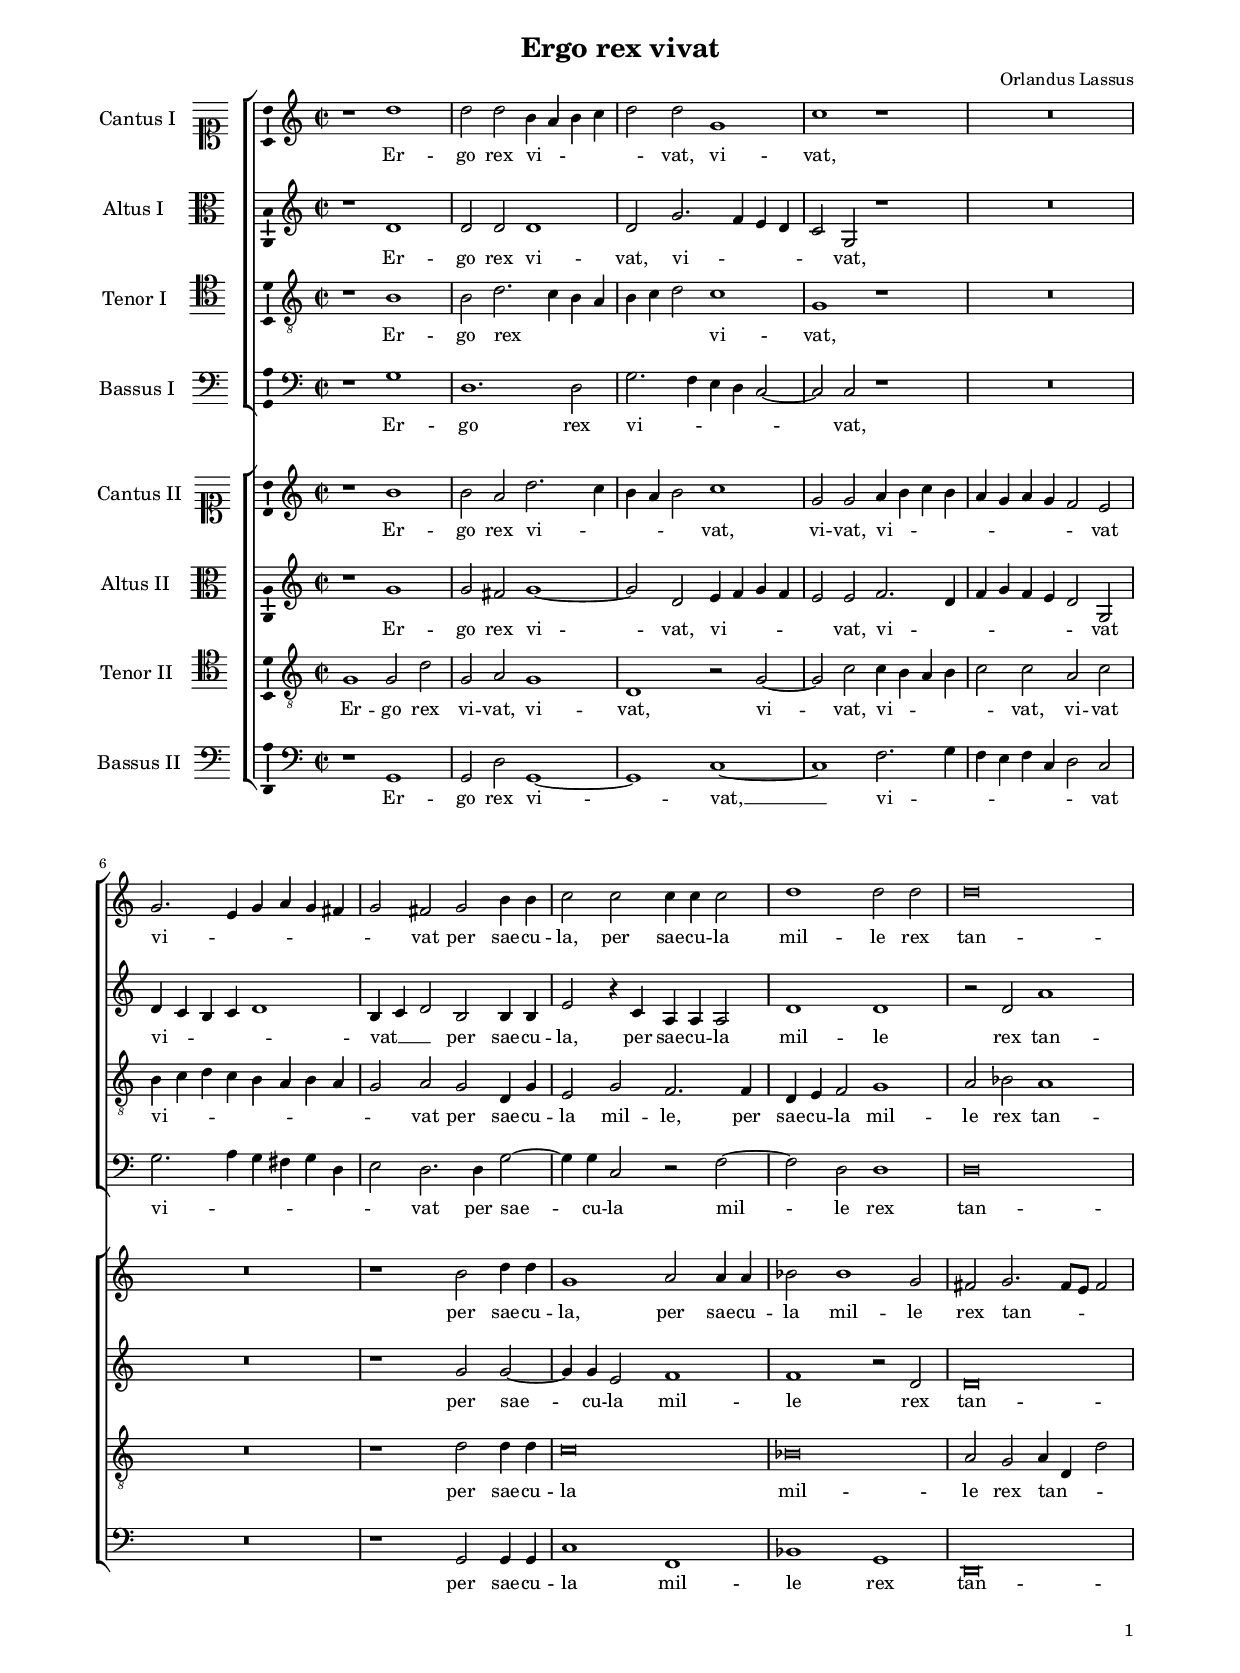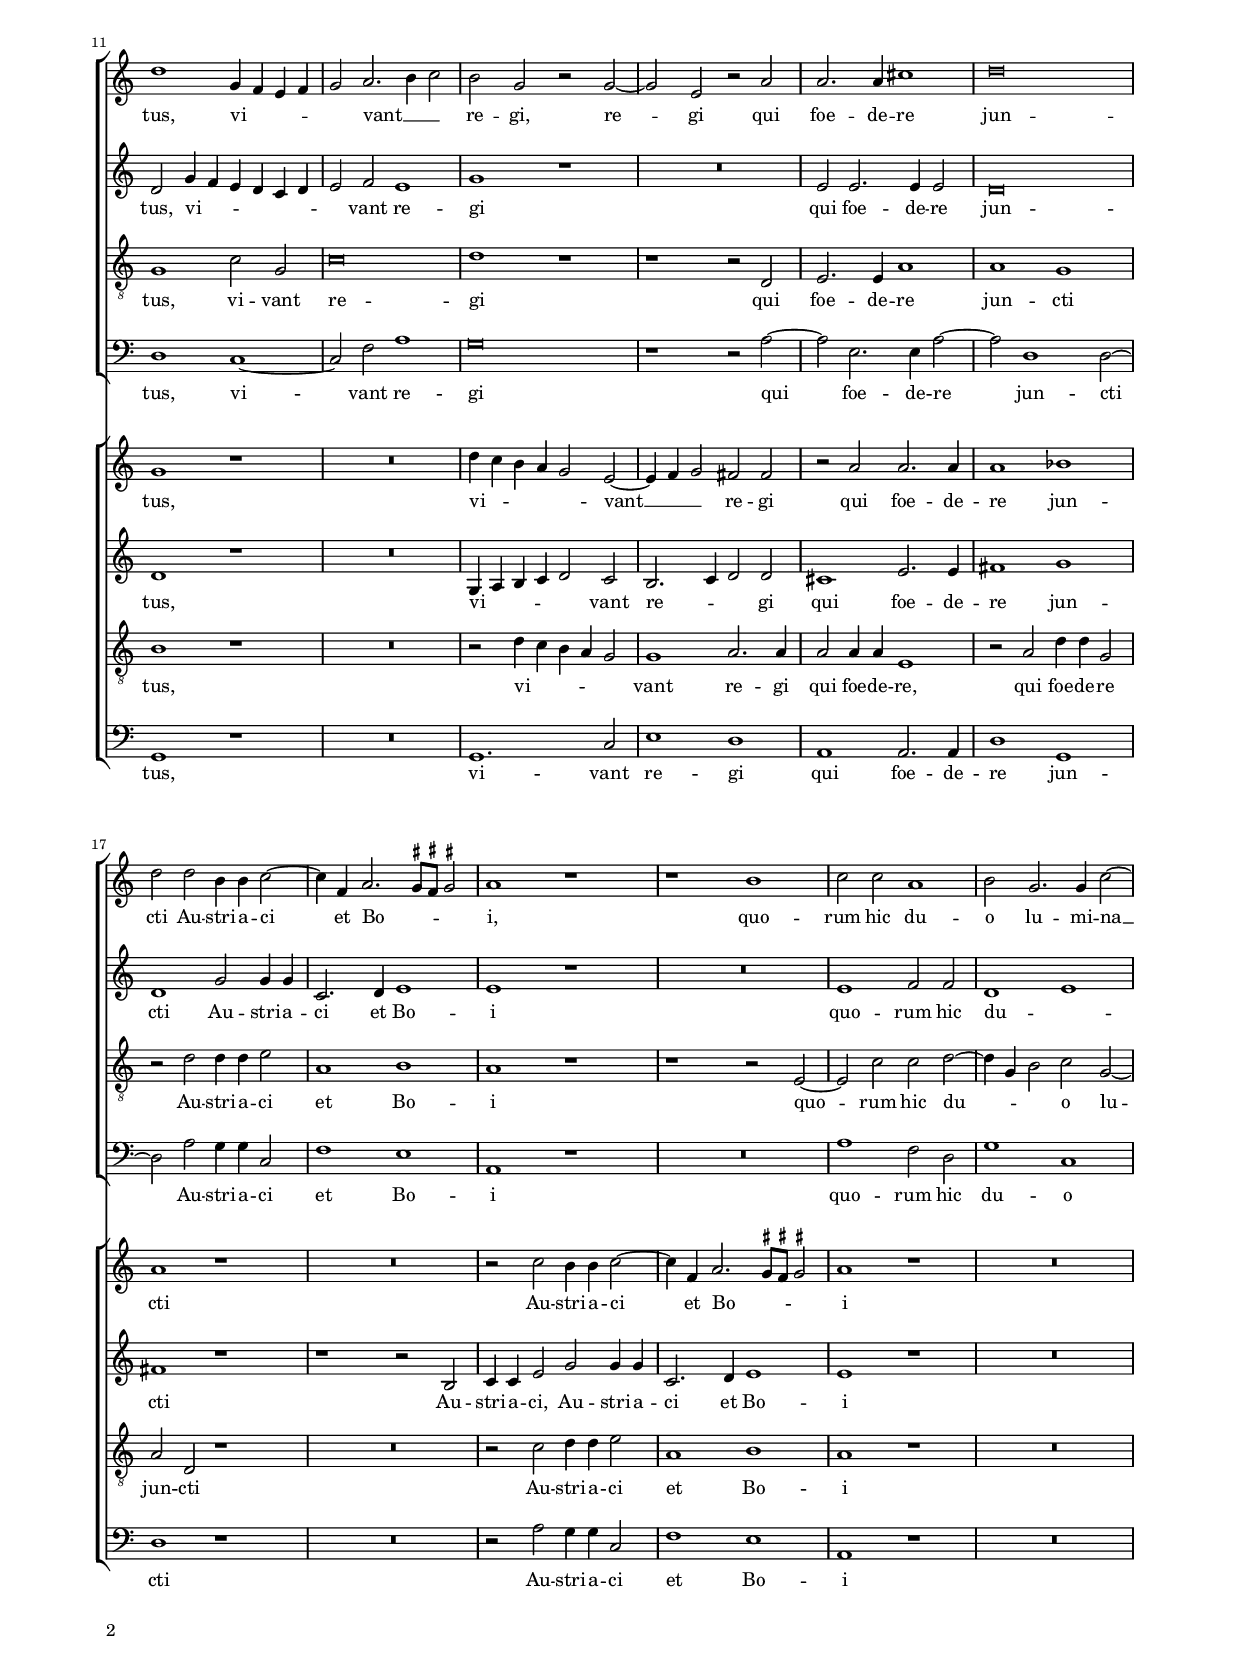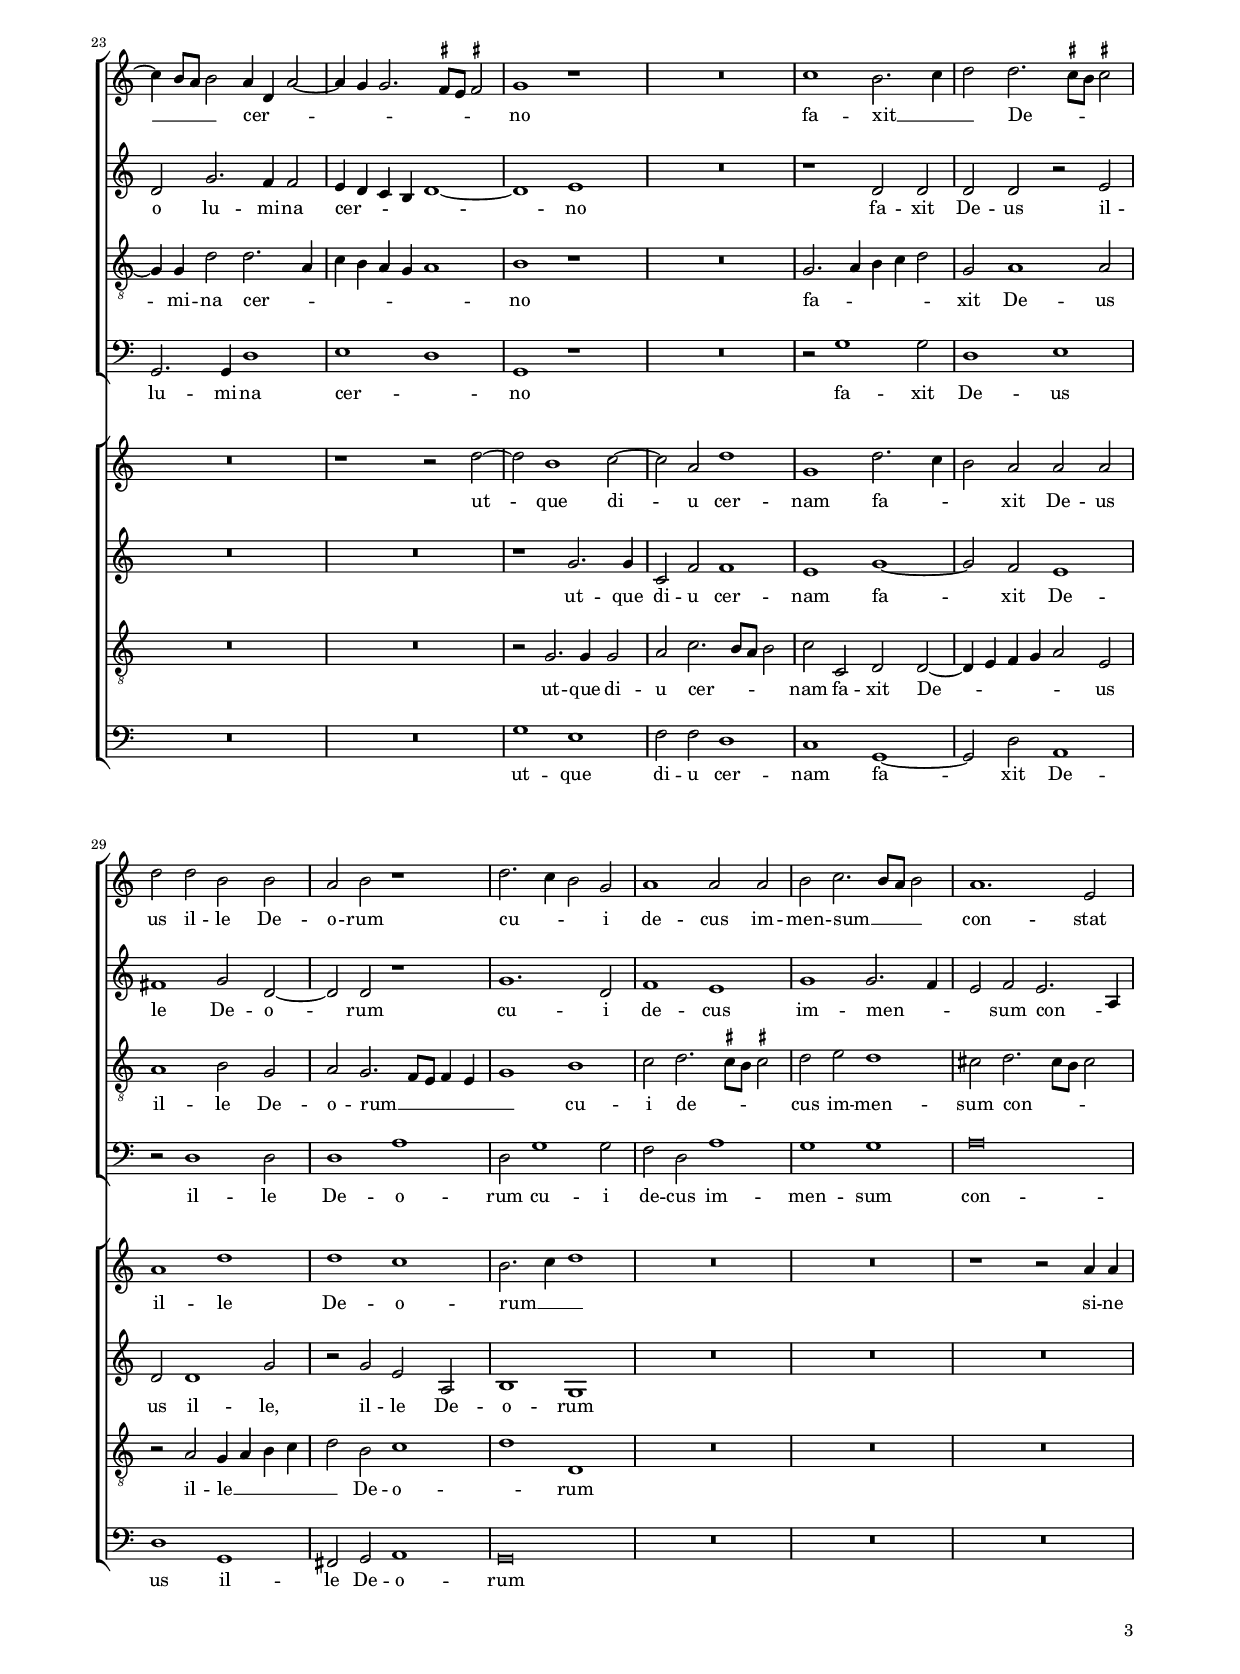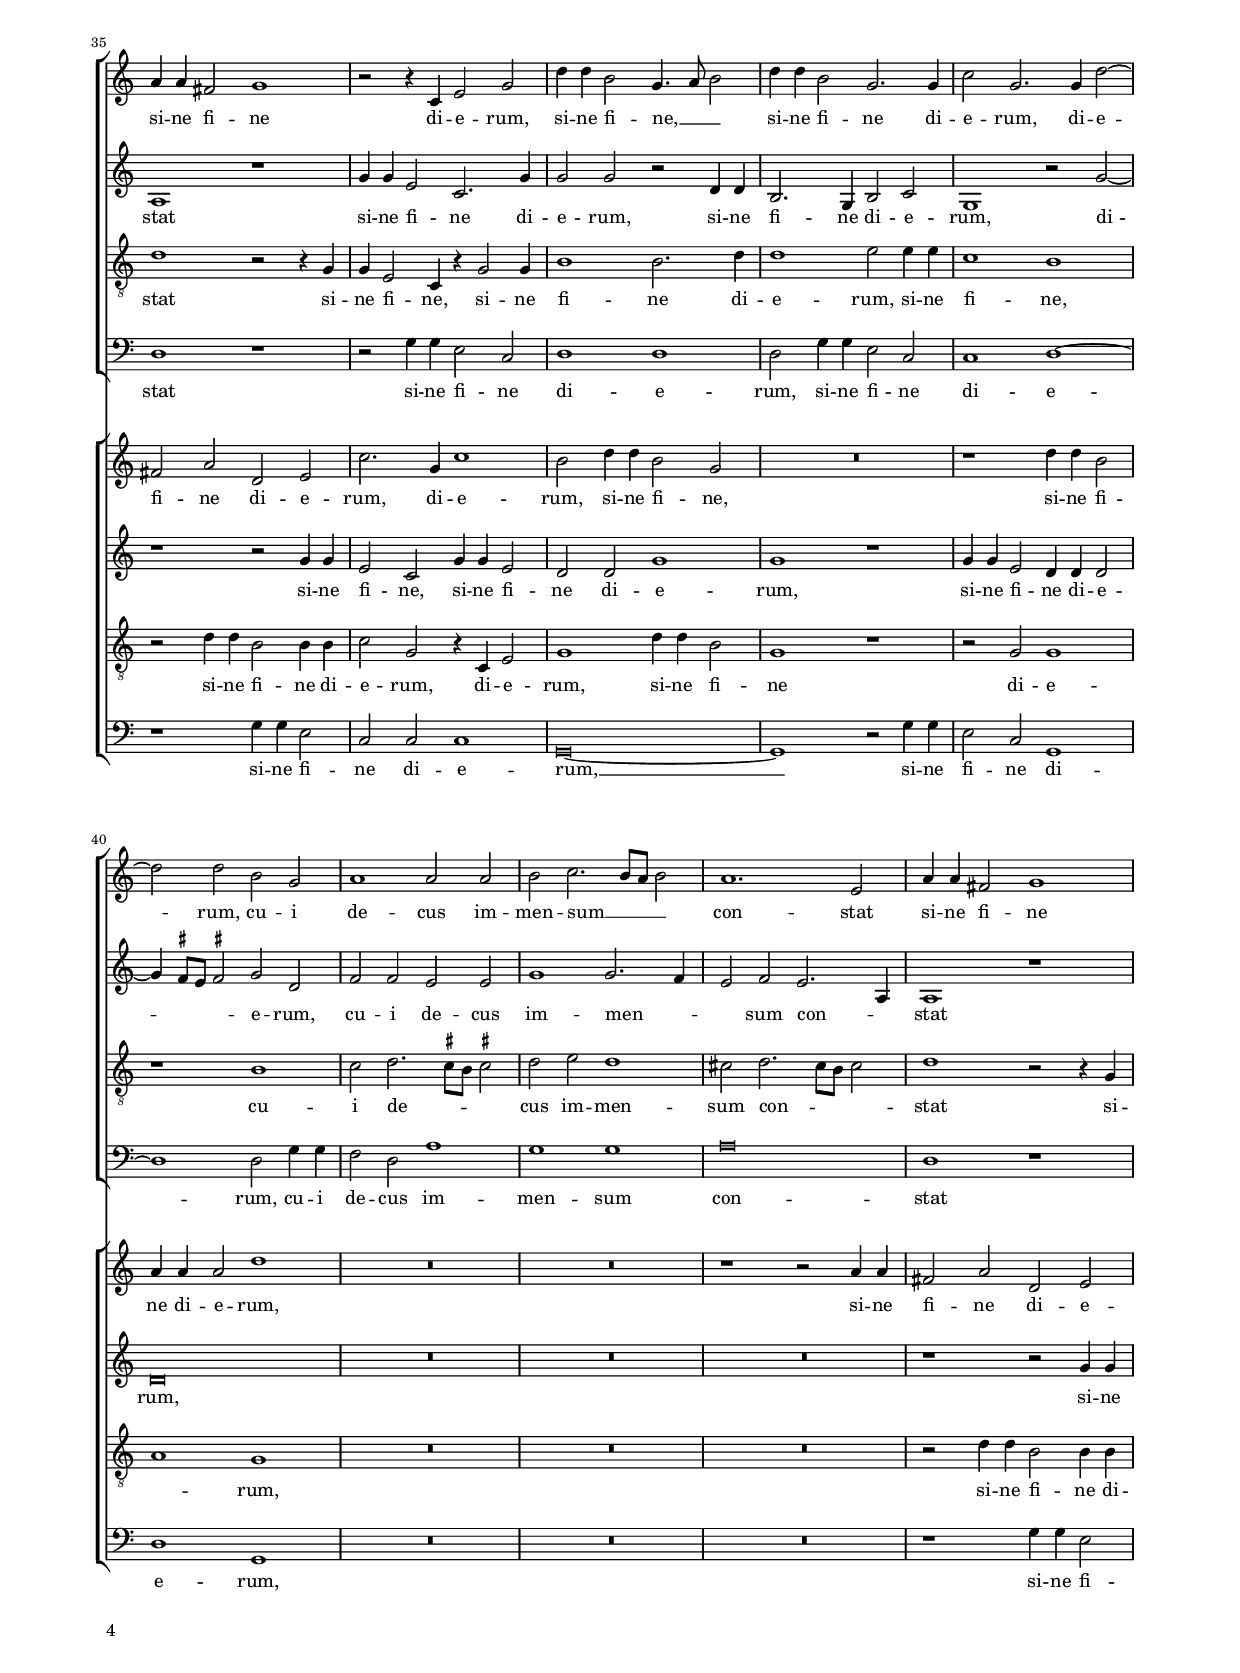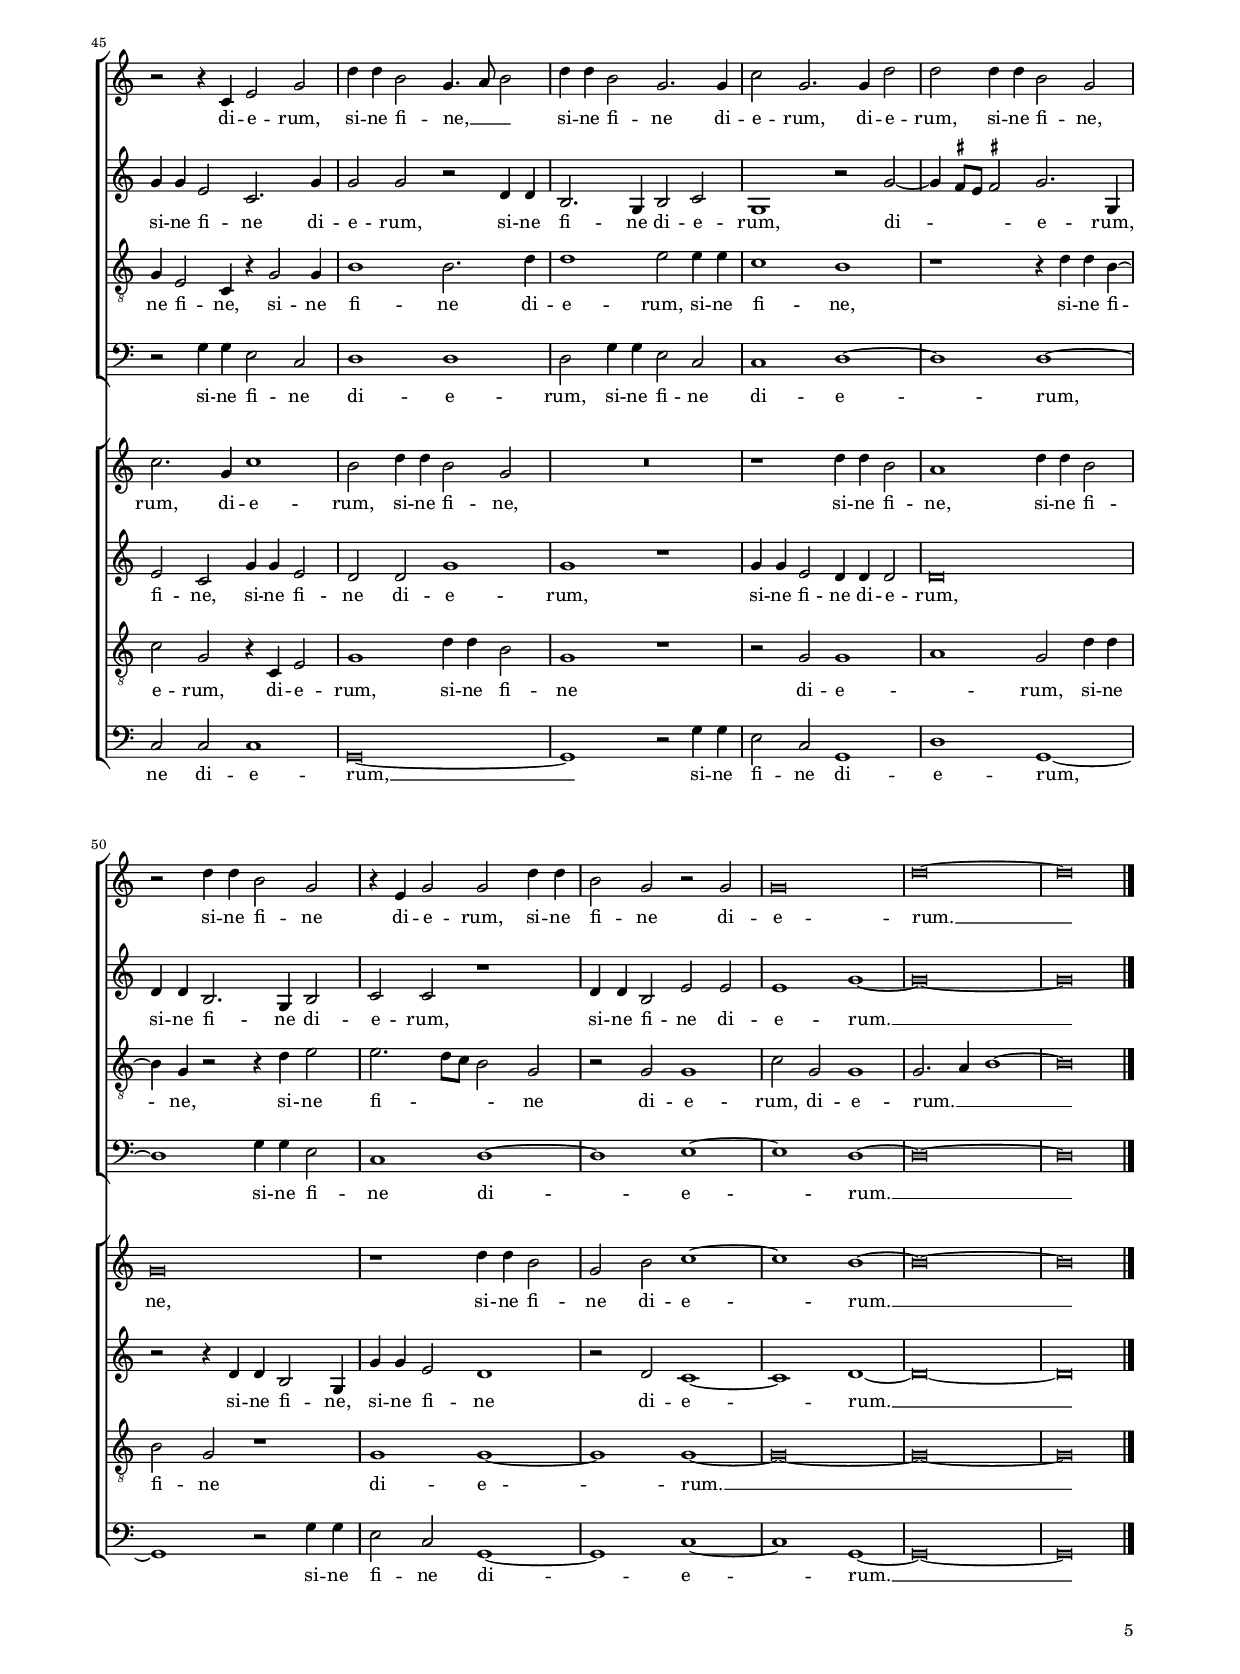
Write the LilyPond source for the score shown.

\header
{
  title="Ergo rex vivat"
  composer="Orlandus Lassus"
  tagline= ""
}

\version "2.22.2"
\language deutsch
#(set-global-staff-size 15)
% #(set-default-paper-size "letter")
#(ly:set-option 'point-and-click #f)



\paper
	{
	top-margin = 1.5 \cm
	bottom-margin = 1 \cm
	left-margin = 1.8 \cm
	right-margin = 1.8 \cm
	print-page-number = ##f
	ragged-bottom = ##f
	ragged-last-bottom = ##t
%   systems-per-page = 2
%   page-count = 6
	system-system-spacing = #'((basic-distance . 18) (minimum-distance . 14) (padding . 8) (strechability . 250))
    oddFooterMarkup=\markup   \fill-line { "" \fromproperty #'page:page-number-string }
    evenFooterMarkup=\markup  \fill-line { \fromproperty #'page:page-number-string "" }
    last-bottom-spacing = #'((basic-distance . 12) (minimum-distance . 7) (padding . 4))
	}


global = {
	\key c \major
	\time 2/2 \set Score.measureLength = #(ly:make-moment 2/1)
    \set Score.tempoHideNote = ##t
    \tempo 2 = 90
    \skip 1*2*55  \bar "|."
	}

	ficta = { \once \set suggestAccidentals = ##t }
	
	forget = #(define-music-function (music) (ly:music?) #{
	\accidentalStyle forget
	$music
	\accidentalStyle default
	#})

	
incipitcantusprimus = \markup { \score {
	{
	\set Staff.instrumentName = \markup { \fontsize #1 "Cantus I" }
	\key c \major
	\clef soprano
	s4 \bar ""
	}
	\layout  {
	raggedright = ##t
	indent = 1.8 \cm
	line-width = 2.4\cm
	\context { \Staff \remove Time_signature_engraver }
	\override Staff.Clef.Y-extent = #'(0 . 0)
	}} \hspace #1 }
      
incipitaltusprimus = \markup { \score {
	{
	\set Staff.instrumentName = \markup { \fontsize #1 "Altus I" }
	\key c \major
	\clef alto
	s4 \bar ""
	}
	\layout  {
	raggedright = ##t
	indent = 1.8 \cm
	line-width = 2.4\cm
	\context { \Staff \remove Time_signature_engraver }
	\override Staff.Clef.Y-extent = #'(0 . 0)
	}} \hspace #1 }
      
incipittenorprimus = \markup { \score {
	{
	\set Staff.instrumentName = \markup { \fontsize #1 "Tenor I" }
	\key c \major
	\clef tenor
	s4 \bar ""
	}
	\layout  {
	raggedright = ##t
	indent = 1.8 \cm
	line-width = 2.4\cm
	\context { \Staff \remove Time_signature_engraver }
	\override Staff.Clef.Y-extent = #'(0 . 0)
	}} \hspace #1 }


incipitbassusprimus = \markup { \score {
	{
	\set Staff.instrumentName = \markup { \fontsize #1 "Bassus I" }
	\key c \major
	\clef bass
	s4 \bar ""
	}
	\layout  {
	raggedright = ##t
	indent = 1.8 \cm
	line-width = 2.4\cm
	\context { \Staff \remove Time_signature_engraver }
	\override Staff.Clef.Y-extent = #'(0 . 0)
	}} \hspace #1 }

incipitcantussecundus = \markup { \score {
	{
	\set Staff.instrumentName = \markup { \fontsize #1 "Cantus II" }
	\key c \major
	\clef soprano
	s4 \bar ""
	}
	\layout  {
	raggedright = ##t
	indent = 1.8 \cm
	line-width = 2.4\cm
	\context { \Staff \remove Time_signature_engraver }
	\override Staff.Clef.Y-extent = #'(0 . 0)
	}} \hspace #1 }


incipitaltussecundus = \markup { \score {
	{
	\set Staff.instrumentName = \markup { \fontsize #1 "Altus II" }
	\key c \major
	\clef alto
	s4 \bar ""
	}
	\layout  {
	raggedright = ##t
	indent = 1.8 \cm
	line-width = 2.4\cm
	\context { \Staff \remove Time_signature_engraver }
	\override Staff.Clef.Y-extent = #'(0 . 0)
	}} \hspace #1 }


incipittenorsecundus = \markup { \score {
	{
	\set Staff.instrumentName = \markup { \fontsize #1 "Tenor II" }
	\key c \major
	\clef tenor
	s4 \bar ""
	}
	\layout  {
	raggedright = ##t
	indent = 1.8 \cm
	line-width = 2.4\cm
	\context { \Staff \remove Time_signature_engraver }
	\override Staff.Clef.Y-extent = #'(0 . 0)
	}} \hspace #1 }	


incipitbassussecundus = \markup { \score {
	{
	\set Staff.instrumentName = \markup { \fontsize #1 "Bassus II" }
	\key c \major
	\clef bass
	s4 \bar ""
	}
	\layout  {
	raggedright = ##t
	indent = 1.8 \cm
	line-width = 2.4\cm
	\context { \Staff \remove Time_signature_engraver }
	\override Staff.Clef.Y-extent = #'(0 . 0)
	}} \hspace #1 }

cantusprimus =  \relative c''
	{
	r1 d
	d2 d h4 a h c
	d2 d g,1
	c1 r
%5
	R\breve |
	g2. e4 g4 a g fis
	g2 fis g h4 h
	c2 c c4 c c2
	d1 d2 d
%10
	d\breve |
	d1 g,4 f e f
	g2 a2. h4 c2
	h2 g r g~
	g2 e r a
%15
	a2. a4 cis1 |
	d\breve
	d2 d h4 h c2~
	c4 f, a2. \ficta gis8 \ficta fis \ficta gis!2
	a1 r
%20
	r1 h |
	c2 c a1
	h2 g2. g4 c2~
	c4 h8 a h2 a4 d, a'2~
	a4 g g2. \ficta fis8 e \ficta fis!2
%25
	g1 r |
	R\breve
	c1 h2. c4
	d2 d2. \ficta cis8 h \ficta cis!2
	d2 d h h
%30
	a2 h r1 |
	d2. c4 h2 g
	a1 a2 a
	h2 c2. h8 a h2
	a1. e2
%35
	a4 a fis2 g1 |
	r2 r4 c, e2 g
	d'4 d h2 g4. a8 h2
	d4 d h2 g2. g4
	c2 g2. g4 d'2~
%40
	d2 d h g |
	a1 a2 a
	h2 c2. h8 a h2
	a1. e2
	a4 a fis2 g1
%45
	r2 r4 c, e2 g |
	d'4 d h2 g4. a8 h2
	d4 d h2 g2. g4
	c2 g2. g4 d'2
	d2 d4 d h2 g
%50
	r2 d'4 d h2 g |
	r4 e g2 g d'4 d
	h2 g r g
	g\breve
	d'\breve~ |
%55
	d\breve |
	}

altusprimus =  \relative c' 
	{
	r1 d
	d2 d d1
	d2 g2. f4 e d
	c2 g r1
%5
	R\breve |
	d'4 c h c d1
	h4 c d2 h2 h4 h
	e2 r4 c a a a2
	d1 d
%10
	r2 d a'1 |
	d,2 g4 f e d c d
	e2 f e1
	g1 r
	R\breve
%15
	e2 e2. e4 e2 |
	d\breve
	d1 g2 g4 g
	c,2. d4 e1
	e1 r
%20
	R\breve |
	e1 f2 f
	d1 e
	d2 g2. f4 f2
	e4 d c h d1~
%25
	d1 e |
	R\breve
	r1 d2 d
	d2 d r e
	fis1 g2 d~
%30
	d2 d r1 |
	g1. d2
	f1 e
	g1 g2. f4
	e2 f e2. a,4
%35
	a1 r |
	g'4 g e2 c2. g'4
	g2 g r d4 d
	h2. g4 h2 c
	g1 r2 g'~
%40
	g4 \ficta fis8 e \ficta fis!2 g d |
	f2 f e e
	g1 g2. f4
	e2 f e2. a,4
	a1 r
%45
	g'4 g e2 c2. g'4 |
	g2 g r d4 d
	h2. g4 h2 c
	g1 r2 g'~
	g4 \ficta fis8 e \ficta fis!2 g2. g,4
%50
	d'4 d h2. g4 h2 |
	c2 c r1
	d4 d h2 e e
	e1 g~
	g\breve~
%55
	g\breve |
	}

tenorprimus =  \relative c' 
	{
	r1 h
	h2 d2. c4 h a
	h4 c d2 c1
	g1 r
%5
	R\breve |
	h4 c d c h a h a
	g2 a g d4 g
	e2 g f2. f4
	d4 e f2 g1
%10
	a2 b a1 |
	g1 c2 g
	c\breve
	d1 r
	r1 r2 d,
%15
	e2. e4 a1 |
	a1 g
	r2 d' d4 d e2
	a,1 h
	a1 r
%20
	r1 r2 e~ |
	e2 c' c d~
	d4 g, h2 c g~
	g4 g d'2 d2. a4 |
	c4 h a g a1
%25
	h1 r |
	R\breve
	g2. a4 h c d2
	g,2 a1 a2
	a1 h2 g
%30
	a2 g2. f8 e f4 e |
	g1 h
	c2 d2. \ficta cis8 h \ficta cis!2
	d2 e d1
	cis2 d2. cis8 h cis2
%35
	d1 r2 r4 g, |
	g4 e2 c4 r4 g'2 g4
	h1 h2. d4
	d1 e2 e4 e
	c1 h
%40
	r1 h |
	c2 d2. \ficta cis8 h \ficta cis!2
	d2 e d1
	cis2 d2. cis8 h cis2
	d1 r2 r4 g,
%45
	g4 e2 c4 r4 g'2 g4 |
	h1 h2. d4
	d1 e2 e4 e
	c1 h
	r1 r4 d d h~
%50
	h4 g r2 r4 d' e2 |
	e2. d8 c h2 g
	r2 g g1
	c2 g g1
	g2. a4 h1~
%55
	h\breve |
	}

bassusprimus  =  \relative c 
	{
	r1 g'
	d1. d2
	g2. f4 e d c2~
	c2 c r1
%5
	R\breve |
	g'2. a4 g4 fis g d
	e2 d2. d4 g2~
	g4 g c,2 r f~
	f2 d d1
%10
	d\breve |
	d1 c~
	c2 f a1
	g\breve
	r1 r2 a~
%15
	a2 e2. e4 a2~ |
	a2 d,1 d2~
	d2 a' g4 g c,2
	f1 e
	a,1 r
%20
	R\breve |
	a'1 f2 d
	g1 c,
	g2. g4 d'1
	e1 d
%25
	g,1 r |
	R\breve
	r2 g'1 g2
	d1 e
	r2 d1 d2
%30
	d1 a' |
	d,2 g1 g2
	f2 d a'1
	g1 g
	a\breve
%35
	d,1 r |
	r2 g4 g e2 c
	d1 d
	d2 g4 g e2 c
	c1 d~
%40
	d1 d2 g4 g |
	f2 d a'1
	g1 g
	a\breve
	d,1 r
%45
	r2 g4 g e2 c |
	d1 d
	d2 g4 g e2 c
	c1 d~
	d1 d~
%50
	d1 g4 g e2 |
	c1 d~
	d1 e~
	e1 d~
	d\breve~
%55
	d\breve |
	}

cantussecundus =  \relative c''
	{
	r1 h
	h2 a d2. c4
	h4 a h2 c1
	g2 g a4 h c h
%5
	a4 g a g f2 e |
	R\breve
	r1 h'2 d4 d
	g,1 a2 a4 a
	b2 b1 g2
%10
	fis2 g2. fis8 e fis2 |
	g1 r
	R\breve
	d'4 c h a g2 e~
	e4 f g2 fis fis
%15
	r2 a a2. a4 |
	a1 b
	a1 r
	R\breve
	r2 c h4 h c2~
%20
	c4 f, a2. \ficta gis8 \ficta fis \ficta gis!2 |
	a1 r
	R\breve
	R\breve
	r1 r2 d~
%25
	d2 h1 c2~ |
	c2 a d1
	g,1 d'2. c4
	h2 a a a
	a1 d
%30
	d1 c |
	h2. c4 d1
	R\breve
	R\breve
	r1 r2 a4 a
%35
	fis2 a d, e |
	c'2. g4 c1
	h2 d4 d h2 g
	R\breve
	r1 d'4 d h2
%40
	a4 a a2 d1 |
	R\breve
	R\breve
	r1 r2 a4 a
	fis2 a d, e
%45
	c'2. g4 c1 |
	h2 d4 d h2 g
	R\breve
	r1 d'4 d h2
	a1 d4 d h2
%50
	g\breve |
	r1 d'4 d h2
	g2 h c1~
	c1 h~
	h\breve~
%55
	h\breve |
	}

altussecundus =  \relative c'
	{
	r1 g'
	g2 fis g1~
	g2 d e4 f g f
	e2 e f2. d4
%5
	f4 g f e d2 g, |
	R\breve
	r1 g'2 g~
	g4 g e2 f1
	f1 r2 d
%10
	d\breve |
	d1 r
	R\breve
	g,4 a h c d2 c
	h2. c4 d2 d
%15
	cis1 e2. e4 |
	fis1 g
	fis1 r
	r1 r2 h,
	c4 c e2 g g4 g
%20
	c,2. d4 e1 |
	e1 r
	R\breve
	R\breve
	R\breve
%25
	r1 g2. g4 |
	c,2 f f1
	e1 g~
	g2 f e1
	d2 d1 g2
%30
	r2 g e a, |
	h1 g
	R\breve
	R\breve
	R\breve
%35
	r1 r2 g'4 g |
	e2 c g'4 g e2
	d2 d g1
	g1 r
	g4 g e2 d4 d d2
%40
	d\breve |
	R\breve
	R\breve
	R\breve
	r1 r2 g4 g
%45
	e2 c g'4 g e2 |
	d2 d g1
	g1 r
	g4 g e2 d4 d d2
	d\breve
%50
	r2 r4 d d h2 g4 |
	g'4 g e2 d1
	r2 d c1~
	c1 d~
	d\breve~
%55
	d\breve |
	}

tenorsecundus =  \relative c'
	{
	g1 g2 d'
	g,2 a g1
	d1 r2 g~
	g2 c c4 h a h
%5
	c2 c a c |
    R\breve
	r1 d2 d4 d
	c\breve
	b\breve
%10
	a2 g a4 d, d'2 |
	h1 r
	R\breve
	r2 d4 c h a g2
	g1 a2. a4
%15
	a2 a4 a e1 |
	r2 a d4 d g,2
	a2 d, r1
	R\breve
	r2 c' d4 d e2
%20
	a,1 h |
	a1 r
	R\breve
	R\breve
	R\breve
%25
	r2 g2. g4 g2 |
	a2 c2. h8 a h2
	c2 c, d d~
	d4 e f g a2 e
	r2 a g4 a h c
%30
	d2 h c1 |
	d1 d,
	R\breve
	R\breve
	R\breve
%35
	r2 d'4 d h2 h4 h |
	c2 g r4 c, e2
	g1 d'4 d h2
	g1 r
	r2 g g1
%40
	a1 g |
	R\breve
	R\breve
	R\breve
	r2 d'4 d h2 h4 h
%45
	c2 g r4 c, e2 |
	g1 d'4 d h2
	g1 r
	r2 g g1
	a1 g2 d'4 d
%50
	h2 g r1 |
	g1 g~
	g1 g~
	g\breve~
	g\breve~
%55
	g\breve |
	}

bassussecundus =  \relative c
	{
	r1 g
	g2 d' g,1~
	g1 c~
	c1 f2. g4
%5
	f4 e f c d2 c |
	R\breve
	r1 g2 g4 g
	c1 f,
	b1 g
%10
	d\breve |
	g1 r
	R\breve
	g1. c2
	e1 d
%15
	a1 a2. a4 |
	d1 g,
	d'1 r
	R\breve
	r2 a' g4 g c,2
%20
	f1 e |
	a,1 r
	R\breve
	R\breve
	R\breve
%25
	g'1 e |
	f2 f d1
	c1 g~
	g2 d' a1
	d1 g,
%30
	fis2 g a1 |
	g\breve
	R\breve
	R\breve
	R\breve
%35
	r1 g'4 g e2 |
	c2 c c1
	g\breve~
	g1 r2 g'4 g
	e2 c g1
%40
	d'1 g, |
	R\breve
	R\breve
	R\breve
	r1 g'4 g e2
%45
	c2 c c1 |
	g\breve~
	g1 r2 g'4 g
	e2 c g1
	d'1 g,~
%50
	g1 r2 g'4 g |
	e2 c g1~
	g1 c~
	c1 g~
	g\breve~
%55
	g\breve |
	}


lyricscantusprimus = \lyricmode {
	Er -- go rex vi -- _ _ _ _ vat,
    vi -- vat,
    vi -- _ _ _ _ _ _ vat per sae -- cu -- la,
    per sae -- cu -- la mil -- le
    rex tan -- tus, vi -- _ _ _ _ vant __ _ _ re -- gi,
    re -- gi
    qui foe -- de -- re jun -- cti Au -- stri -- a -- ci et Bo -- _ _ _ i,
    quo -- rum hic du -- o lu -- mi -- na __ _ _ _ cer -- _ _ _ _ _ _ _ no
    fa -- xit __ _ _
    De -- _ _ _ us il -- le De -- o -- rum
    cu -- _ _ i de -- cus im -- men -- sum __ _ _ _ con -- stat
    si -- ne fi -- ne di -- e -- rum,
    si -- ne fi -- ne, __ _ _ 
    si -- ne fi -- ne di -- e -- rum,
    di -- e -- rum,
    cu -- i de -- cus im -- men -- sum __ _ _ _ con -- stat
    si -- ne fi -- ne di -- e -- rum,
    si -- ne fi -- ne, __ _ _ 
    si -- ne fi -- ne di -- e -- rum,
    di -- e -- rum,
    si -- ne fi -- ne,
    si -- ne fi -- ne di -- e -- rum,
    si -- ne fi -- ne di -- e -- rum. __
	}


lyricsaltusprimus = \lyricmode {
	Er -- go rex vi -- vat,
    vi -- _ _ _ _ vat,
    vi -- _ _ _ _ vat __ _ _ per sae -- cu -- la,
    per sae -- cu -- la mil -- le
    rex tan -- tus, vi -- _ _ _ _ _ _ vant re -- gi
    qui foe -- de -- re jun -- cti Au -- stri -- a -- ci et Bo -- i
    quo -- rum hic du -- _ o lu -- mi -- na cer -- _ _ _ _ no
    fa -- xit 
    De -- us il -- le De -- o -- rum
    cu -- i de -- cus im -- men -- _ _ sum con -- _ stat
    si -- ne fi -- ne di -- e -- rum,
    si -- ne fi -- ne di -- e -- rum,
    di -- _ _ _ e -- rum,
    cu -- i de -- cus im -- men -- _ _ sum con -- _ stat
    si -- ne fi -- ne di -- e -- rum,
    si -- ne fi -- ne di -- e -- rum,
    di -- _ _ _ e -- rum,
    si -- ne fi -- ne di -- e -- rum,
    si -- ne fi -- ne di -- e -- rum. __
	}


lyricstenorprimus = \lyricmode {
	Er -- go rex _ _ _ _ _ _ vi -- vat,
    vi -- _ _ _ _ _ _ _ _ vat per sae -- cu -- la mil -- le,
    per sae -- cu -- la mil -- le
    rex tan -- tus, vi -- vant re -- gi
    qui foe -- de -- re jun -- cti Au -- stri -- a -- ci et Bo -- i
    quo -- rum hic du -- _ _ o lu -- mi -- na cer -- _ _ _ _ _ _ no
    fa -- _ _ _ _ xit 
    De -- us il -- le De -- o -- rum __ _ _ _ _ _
    cu -- i de -- _ _ _ cus im -- men -- sum con -- _ _ _ stat
    si -- ne fi -- ne,
    si -- ne fi -- ne di -- e -- rum,
    si -- ne fi -- ne,
    cu -- i de -- _ _ _ cus im -- men -- sum con -- _ _ _ stat
    si -- ne fi -- ne,
    si -- ne fi -- ne di -- e -- rum,
    si -- ne fi -- ne,
    si -- ne fi -- ne,
    si -- ne fi -- _ _ _ ne di -- e -- rum,
    di -- e -- rum. __ _ _
	}


lyricsbassusprimus = \lyricmode {
	Er -- go rex vi -- _ _ _ _ vat,
    vi -- _ _ _ _ _ _ vat per sae -- cu -- la mil -- le
    rex tan -- tus, vi -- vant re -- gi
    qui foe -- de -- re jun -- cti Au -- stri -- a -- ci et Bo -- i
    quo -- rum hic du -- o lu -- mi -- na cer -- _ no
    fa -- xit 
    De -- us il -- le De -- o -- rum
    cu -- i de -- cus im -- men -- sum con -- stat
    si -- ne fi -- ne di -- e -- rum,
    si -- ne fi -- ne di -- e -- rum,
    cu -- i de -- cus im -- men -- sum con -- stat
    si -- ne fi -- ne di -- e -- rum,
    si -- ne fi -- ne di -- e -- rum,
    si -- ne fi -- ne di -- e -- rum. __
	}


lyricscantussecundus = \lyricmode {
	Er -- go rex vi -- _ _ _ _ vat,
    vi -- vat,
    vi -- _ _ _ _ _ _ _ _ vat per sae -- cu -- la,
    per sae -- cu -- la mil -- le
    rex tan -- _ _ _ tus,
    vi -- _ _ _ _ vant __ _ _ re -- gi
    qui foe -- de -- re jun -- cti Au -- stri -- a -- ci et Bo -- _ _ _ i
    ut -- que di -- u cer -- nam fa -- _ _ xit 
    De -- us il -- le De -- o -- rum __ _ _
    si -- ne fi -- ne di -- e -- rum,
    di -- e -- rum,
    si -- ne fi -- ne,
    si -- ne fi -- ne di -- e -- rum,
    si -- ne fi -- ne di -- e -- rum,
    di -- e -- rum,
    si -- ne fi -- ne,
    si -- ne fi -- ne,
    si -- ne fi -- ne,
    si -- ne fi -- ne di -- e -- rum. __
	}


lyricsaltussecundus = \lyricmode {
	Er -- go rex vi -- vat,
    vi -- _ _ _ _ vat,
    vi -- _ _ _ _ _ _ vat
    per sae -- cu -- la mil -- le
    rex tan -- tus, vi -- _ _ _ _ vant re -- _ _ gi
    qui foe -- de -- re jun -- cti Au -- stri -- a -- ci,
    Au -- stri -- a -- ci et Bo -- i
    ut -- que di -- u cer -- nam fa -- xit 
    De -- us il -- le,
    il -- le De -- o -- rum
    si -- ne fi -- ne,
    si -- ne fi -- ne di -- e -- rum,
    si -- ne fi -- ne di -- e -- rum,
    si -- ne fi -- ne,
    si -- ne fi -- ne di -- e -- rum,
    si -- ne fi -- ne di -- e -- rum,
    si -- ne fi -- ne,
    si -- ne fi -- ne di -- e -- rum. __
	}
	

lyricstenorsecundus = \lyricmode {
	Er -- go rex vi -- vat,
    vi -- vat,
    vi -- vat,
    vi -- _ _ _ _ vat,
    vi -- vat per sae -- cu -- la mil -- le
    rex tan -- _ _ tus, vi -- _ _ _ _ vant re -- gi
    qui foe -- de -- re,
    qui foe -- de -- re jun -- cti Au -- stri -- a -- ci et Bo -- i
    ut -- que di -- u cer -- _ _ _ nam fa -- xit 
    De -- _ _ _ _ us il -- le __ _ _ _ _ De -- o -- _ rum
    si -- ne fi -- ne di -- e -- rum,
    di -- e -- rum,
    si -- ne fi -- ne di -- e -- _ rum,
    si -- ne fi -- ne di -- e -- rum,
    di -- e -- rum,
    si -- ne fi -- ne di -- e -- _ rum,
    si -- ne fi -- ne di -- e -- rum. __
	}


lyricsbassussecundus = \lyricmode {
	Er -- go rex vi -- vat, __
    vi -- _ _ _ _ _ _ vat per sae -- cu -- la mil -- le
    rex tan -- tus, vi -- vant re -- gi
    qui foe -- de -- re jun -- cti Au -- stri -- a -- ci et Bo -- i
    ut -- que di -- u cer -- nam fa -- xit 
    De -- us il -- le De -- o -- rum
    si -- ne fi -- ne di -- e -- rum, __
    si -- ne fi -- ne di -- e -- rum,
    si -- ne fi -- ne di -- e -- rum, __
    si -- ne fi -- ne di -- e -- rum,
    si -- ne fi -- ne di -- e -- rum. __
	}


\score
{	
    \transpose c c {
	
<<
	\new ChoirStaff \with { \override StaffGrouper.staffgroup-staff-spacing.basic-distance = #14 
				\override StaffGrouper.staff-staff-spacing.basic-distance = #12 }
	<<
	
	\new Staff << \global
	\new Voice="v1" {
		\set Staff.instrumentName=\incipitcantusprimus
		\set Staff.midiInstrument = "reed organ"
		\clef violin
		\cantusprimus }
	\new Lyrics \lyricsto "v1" {\lyricscantusprimus }
	>>
	
	\new Staff << \global
	\new Voice="v2" {
		\set Staff.instrumentName=\incipitaltusprimus
		\set Staff.midiInstrument = "reed organ"
		\clef violin 
		\altusprimus }
	\new Lyrics \lyricsto "v2" {\lyricsaltusprimus }
	>>
	
	\new Staff << \global
	\new Voice="v3" {
		\set Staff.instrumentName=\incipittenorprimus
		\set Staff.midiInstrument = "reed organ"
		\clef "G_8"
		\tenorprimus }
	\new Lyrics \lyricsto "v3" {\lyricstenorprimus }
	>>
	
	\new Staff << \global
	\new Voice="v4" {
		\set Staff.instrumentName=\incipitbassusprimus
		\set Staff.midiInstrument = "reed organ"
		\clef bass 
		\bassusprimus }
	\new Lyrics \lyricsto "v4" {\lyricsbassusprimus}
	>>
	>>
	
	\new ChoirStaff \with { \override StaffGrouper.staff-staff-spacing.basic-distance = #12 }
	<<
	
	\new Staff << \global
	\new Voice="v5" {
		\set Staff.instrumentName=\incipitcantussecundus
		\set Staff.midiInstrument = "church organ"
		\clef violin
		\cantussecundus }
	\new Lyrics \lyricsto "v5" {\lyricscantussecundus }
	>>
	
	\new Staff << \global
	\new Voice="v6" {
		\set Staff.instrumentName=\incipitaltussecundus
		\set Staff.midiInstrument = "church organ"
		\clef violin 
		\altussecundus }
	\new Lyrics \lyricsto "v6" {\lyricsaltussecundus }
	>>
	
	\new Staff << \global
	\new Voice="v7" {
		\set Staff.instrumentName=\incipittenorsecundus
		\set Staff.midiInstrument = "church organ"
		\clef "G_8"
		\tenorsecundus }
	\new Lyrics \lyricsto "v7" {\lyricstenorsecundus }
	>>
	
	\new Staff << \global
	\new Voice="v8" {
		\set Staff.instrumentName=\incipitbassussecundus
		\set Staff.midiInstrument = "church organ"
		\clef bass 
		\bassussecundus }
	\new Lyrics \lyricsto "v8" {\lyricsbassussecundus}
	>>
	>>
>>
	} % transpose

\layout
	{
	indent = 2.5 \cm
%	\context { \Lyrics \override VerticalAxisGroup.nonstaff-relatedstaff-spacing.padding = #2 }
%	\context { \Lyrics \override LyricText.font-size = #1 }
	\context { \Score \override BarNumber.padding = #2 }
	\context { \Voice \override NoteHead.style = #'baroque }
    \context { \Staff \consists "Ambitus_engraver" }
	\context { \Staff \override TimeSignature.break-visibility = #end-of-line-invisible }
	}

\midi
	{
	}
      
}

% EOF
